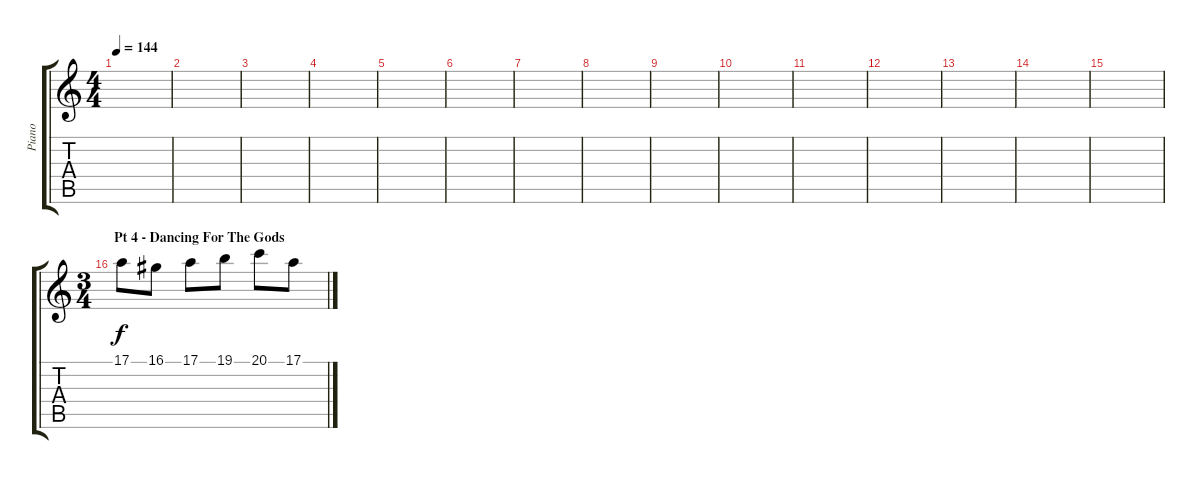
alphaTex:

\track ("Piano" "Piano") {instrument acousticgrandpiano}
\staff {score tabs}
\tuning (E4 B3 G3 D3 A2 E2) {hide}
\ts (4 4)
\tempo 144
\clef g2
\ks c
|
|
|
|
|
|
|
|
|
|
|
|
|
|
|
\ts (3 4)
\section ("" "Pt 4 - Dancing For The Gods")
17.1.8 16.1.8 17.1.8 19.1.8 20.1.8 17.1.8
